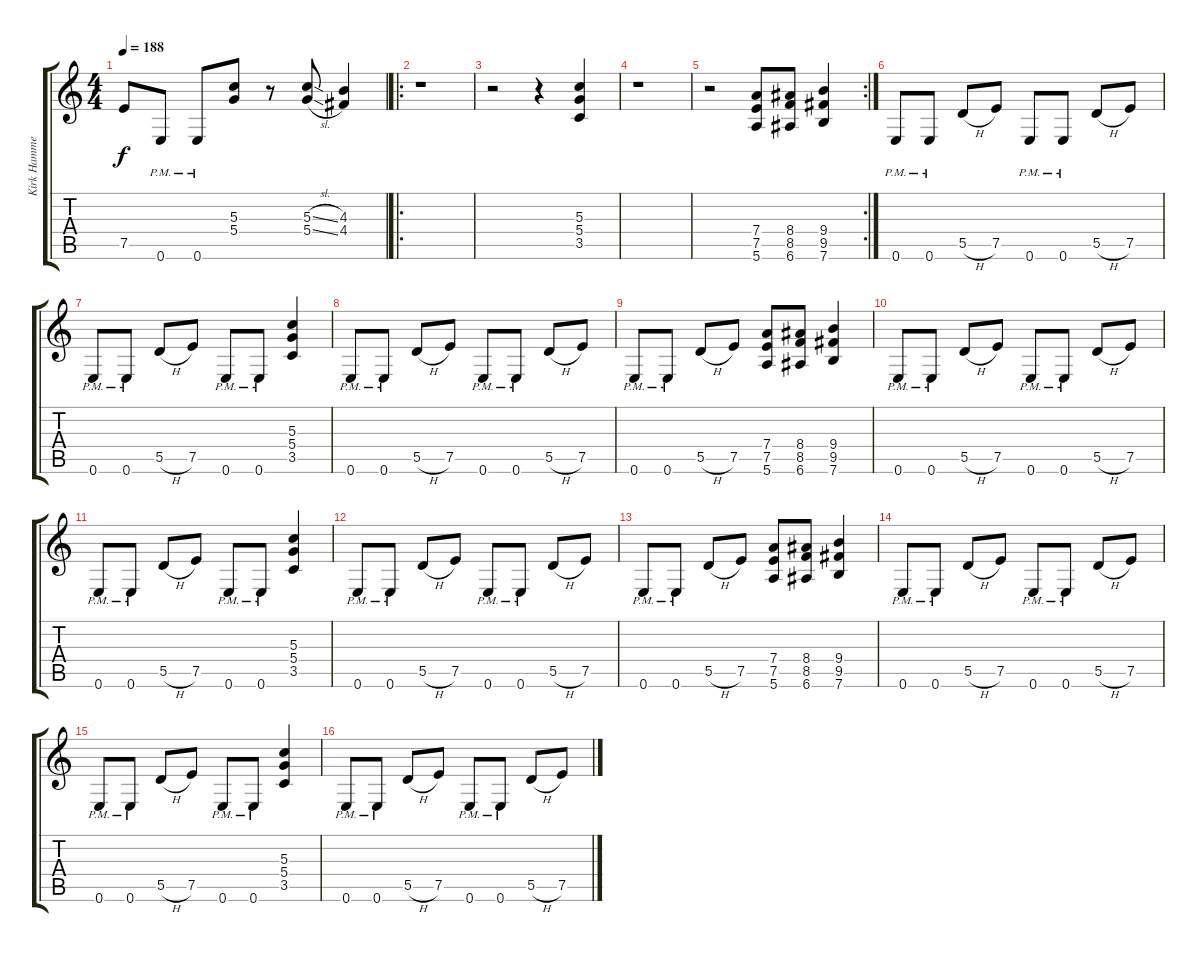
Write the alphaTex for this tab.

\track ("Kirk Hammett" "Kirk Hamme") {instrument distortionguitar}
\staff {score tabs}
\tuning (E4 B3 G3 D3 A2 E2) {hide}
\ts (4 4)
\tempo 188
\clef g2
\ks c
7.5.8{dy f} 0.6{pm}.8 0.6{pm}.8 (5.3 5.4).8 r.8 (5.3{sl} 5.4{sl}).8 (4.3 4.4).4 |
\ro
r.1{balance 12} |
r.2 r.4 (5.3 5.4 3.5).4 |
r.1 |
\rc 2
r.2 (7.4 7.5 5.6).8 (8.4 8.5 6.6).8 (9.4 9.5 7.6).4 |
0.6{pm}.8{balance 8} 0.6{pm}.8 5.5{h}.8 7.5.8 0.6{pm}.8 0.6{pm}.8 5.5{h}.8 7.5.8 |
0.6{pm}.8 0.6{pm}.8 5.5{h}.8 7.5.8 0.6{pm}.8 0.6{pm}.8 (5.3 5.4 3.5).4 |
0.6{pm}.8 0.6{pm}.8 5.5{h}.8 7.5.8 0.6{pm}.8 0.6{pm}.8 5.5{h}.8 7.5.8 |
0.6{pm}.8 0.6{pm}.8 5.5{h}.8 7.5.8 (7.4 7.5 5.6).8 (8.4 8.5 6.6).8 (9.4 9.5 7.6).4 |
0.6{pm}.8 0.6{pm}.8 5.5{h}.8 7.5.8 0.6{pm}.8 0.6{pm}.8 5.5{h}.8 7.5.8 |
0.6{pm}.8 0.6{pm}.8 5.5{h}.8 7.5.8 0.6{pm}.8 0.6{pm}.8 (5.3 5.4 3.5).4 |
0.6{pm}.8 0.6{pm}.8 5.5{h}.8 7.5.8 0.6{pm}.8 0.6{pm}.8 5.5{h}.8 7.5.8 |
0.6{pm}.8 0.6{pm}.8 5.5{h}.8 7.5.8 (7.4 7.5 5.6).8 (8.4 8.5 6.6).8 (9.4 9.5 7.6).4 |
0.6{pm}.8 0.6{pm}.8 5.5{h}.8 7.5.8 0.6{pm}.8 0.6{pm}.8 5.5{h}.8 7.5.8 |
0.6{pm}.8 0.6{pm}.8 5.5{h}.8 7.5.8 0.6{pm}.8 0.6{pm}.8 (5.3 5.4 3.5).4 |
0.6{pm}.8 0.6{pm}.8 5.5{h}.8 7.5.8 0.6{pm}.8 0.6{pm}.8 5.5{h}.8 7.5.8
